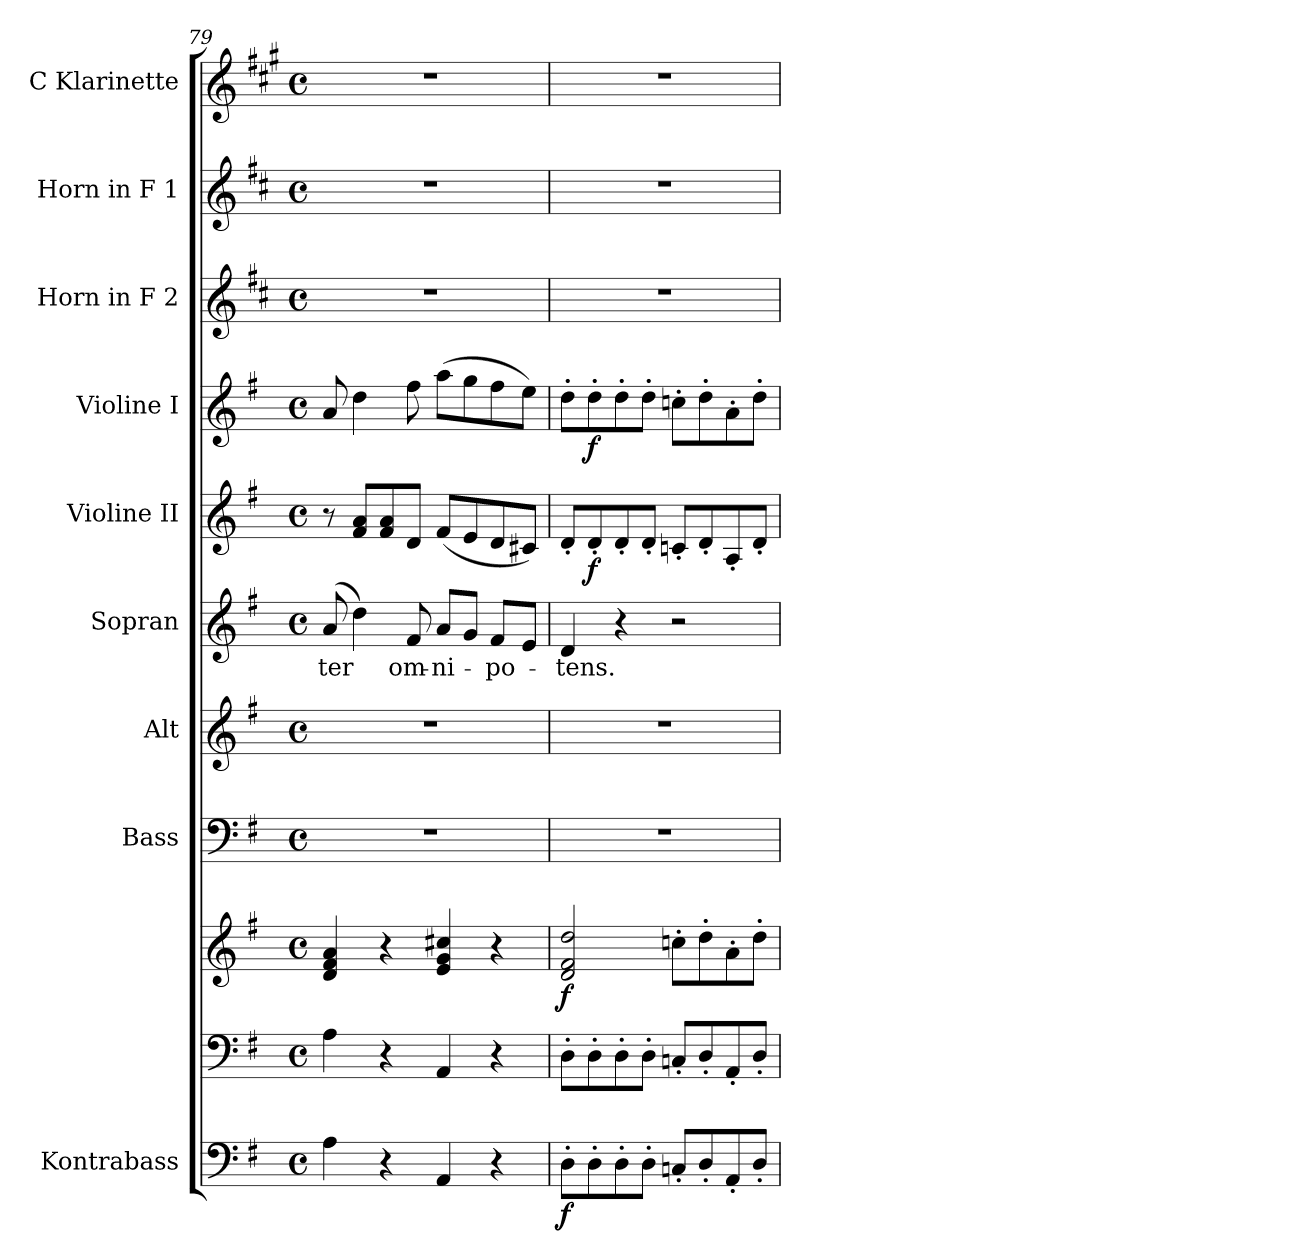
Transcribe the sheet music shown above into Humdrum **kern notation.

**kern	**dynam	**kern	**kern	**dynam	**kern	**kern	**kern	**text	**kern	**dynam	**kern	**dynam	**kern	**kern	**kern
*part10	*part10	*part9	*part9	*part9	*part8	*part7	*part6	*part6	*part5	*part5	*part4	*part4	*part3	*part2	*part1
*staff11	*staff11	*staff10	*staff9	*staff9/10	*staff8	*staff7	*staff6	*staff6	*staff5	*staff5	*staff4	*staff4	*staff3	*staff2	*staff1
*I"Kontrabass	*	*	*	*	*I"Bass	*I"Alt	*I"Sopran	*	*I"Violine II	*	*I"Violine I	*	*I"Horn in F 2	*I"Horn in F 1	*I"C Klarinette
*I'Kb.	*	*	*	*	*I'B.	*I'A.	*I'S.	*	*I'Vl. II	*	*I'Vl. I	*	*	*	*I'Kl.
*clefF4	*	*clefF4	*clefG2	*	*clefF4	*clefG2	*clefG2	*	*clefG2	*	*clefG2	*	*clefG2	*clefG2	*clefG2
*ITrd7c12	*	*	*	*	*	*	*	*	*	*	*	*	*ITrd4c7	*ITrd4c7	*ITrd1c2
*k[f#]	*	*k[f#]	*k[f#]	*	*k[f#]	*k[f#]	*k[f#]	*	*k[f#]	*	*k[f#]	*	*k[f#]	*k[f#]	*k[f#]
*G:	*	*G:	*G:	*	*G:	*G:	*G:	*	*G:	*	*G:	*	*G:	*G:	*G:
*M4/4	*	*M4/4	*M4/4	*	*M4/4	*M4/4	*M4/4	*	*M4/4	*	*M4/4	*	*M4/4	*M4/4	*M4/4
*met(c)	*	*met(c)	*met(c)	*	*met(c)	*met(c)	*met(c)	*	*met(c)	*	*met(c)	*	*met(c)	*met(c)	*met(c)
=79	=79	=79	=79	=79	=79	=79	=79	=79	=79	=79	=79	=79	=79	=79	=79
!	!	!	!	!	!	!	!	!LO:LY:b	!	!	!	!	!	!	!
4AA\	.	4A\	4d/ 4f#/ 4a/	.	1r	1r	(8a/	-ter	8r	.	8a/	.	1r	1r	1r
.	.	.	.	.	.	.	4dd\)	.	8f#/ 8a/L	.	4dd\	.	.	.	.
4r	.	4r	4r	.	.	.	.	.	8f#/ 8a/	.	.	.	.	.	.
!	!	!	!	!	!	!	!	!LO:LY:b	!	!	!	!	!	!	!
.	.	.	.	.	.	.	8f#/	om-	8d/J	.	8ff#\	.	.	.	.
!	!	!	!	!	!	!	!	!LO:LY:b	!	!	!	!	!	!	!
4AAA/	.	4AA/	4e/ 4g/ 4cc#X/	.	.	.	8a/L	-ni-	(<8f#/L	.	(>8aa\L	.	.	.	.
.	.	.	.	.	.	.	8g/J	.	8e/	.	8gg\	.	.	.	.
!	!	!	!	!	!	!	!	!LO:LY:b	!	!	!	!	!	!	!
4r	.	4r	4r	.	.	.	8f#/L	-po-	8d/	.	8ff#\	.	.	.	.
.	.	.	.	.	.	.	8e/J	.	8c#X/J)	.	8ee\J)	.	.	.	.
=80	=80	=80	=80	=80	=80	=80	=80	=80	=80	=80	=80	=80	=80	=80	=80
!	!LO:DY:b	!	!	!LO:DY:b	!	!	!	!LO:LY:b	!	!	!	!	!	!	!
8DD'>\L	f	8D'>\L	2d/ 2f#/ 2dd/	f	1r	1r	4d/	-tens.	8d'</L	.	8dd'>\L	.	1r	1r	1r
!	!	!	!	!	!	!	!	!	!	!LO:DY:b	!	!LO:DY:b	!	!	!
8DD'>\	.	8D'>\	.	.	.	.	.	.	8d'</	f	8dd'>\	f	.	.	.
8DD'>\	.	8D'>\	.	.	.	.	4r	.	8d'</	.	8dd'>\	.	.	.	.
8DD'>\J	.	8D'>\J	.	.	.	.	.	.	8d'</J	.	8dd'>\J	.	.	.	.
8CCn'</L	.	8Cn'</L	8ccn'>\L	.	.	.	2r	.	8cn'</L	.	8ccn'>\L	.	.	.	.
8DD'</	.	8D'</	8dd'>\	.	.	.	.	.	8d'</	.	8dd'>\	.	.	.	.
8AAA'</	.	8AA'</	8a'>\	.	.	.	.	.	8A'</	.	8a'>\	.	.	.	.
8DD'</J	.	8D'</J	8dd'>\J	.	.	.	.	.	8d'</J	.	8dd'>\J	.	.	.	.
=	=	=	=	=	=	=	=	=	=	=	=	=	=	=	=
*-	*-	*-	*-	*-	*-	*-	*-	*-	*-	*-	*-	*-	*-	*-	*-
